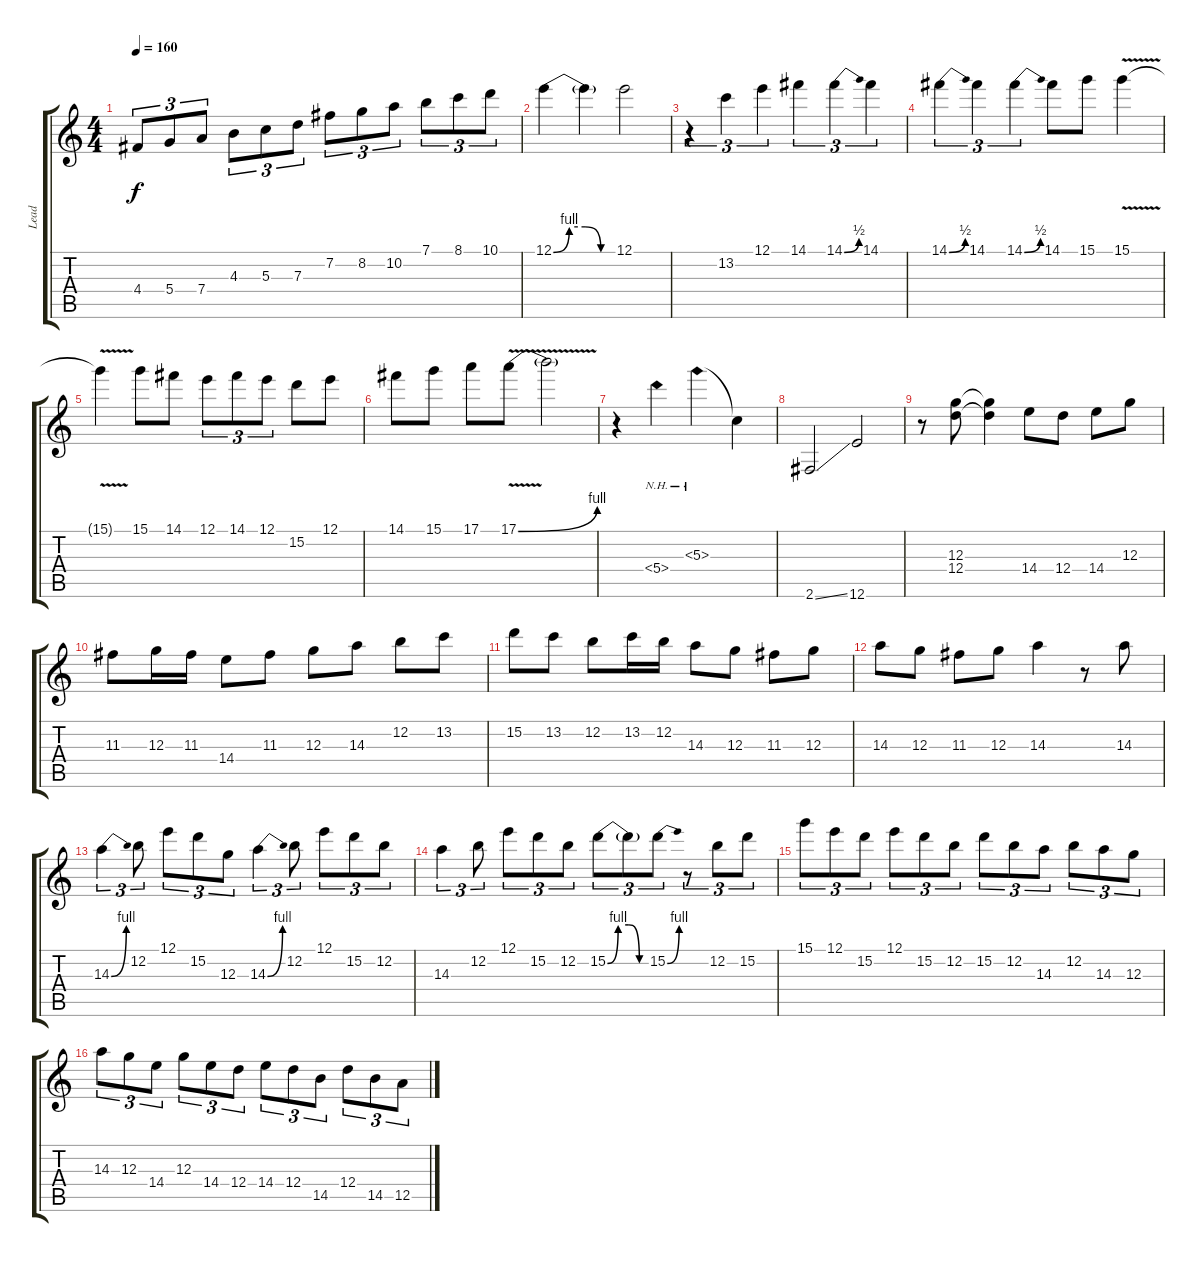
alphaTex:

\track ("Lead" "Lead") {instrument distortionguitar}
\staff {score tabs}
\tuning (E4 B3 G3 D3 A2 E2) {hide}
\ts (4 4)
\tempo 160
\clef g2
\ks c
4.4.8{tu (3 2) dy f} 5.4.8{tu (3 2)} 7.4.8{tu (3 2)} 4.3.8{tu (3 2)} 5.3.8{tu (3 2)} 7.3.8{tu (3 2)} 7.2.8{tu (3 2)} 8.2.8{tu (3 2)} 10.2.8{tu (3 2)} 7.1.8{tu (3 2)} 8.1.8{tu (3 2)} 10.1.8{tu (3 2)} |
12.1{be (custom 0 0 15 4 30 4 45 0 60 0)}.4 12.1{t}.4 12.1.2 |
r.4{tu (3 2)} 13.2.4{tu (3 2)} 12.1.4{tu (3 2)} 14.1.4{tu (3 2)} 14.1{be (bend 0 0 60 2)}.4{tu (3 2)} 14.1.4{tu (3 2)} |
14.1{be (bend 0 0 60 2)}.4{tu (3 2)} 14.1.4{tu (3 2)} 14.1{be (bend 0 0 60 2)}.4{tu (3 2)} 14.1.8 15.1.8 15.1{v}.4 |
15.1{t}.4 15.1.8 14.1.8 12.1.8{tu (3 2)} 14.1.8{tu (3 2)} 12.1.8{tu (3 2)} 15.2.8 12.1.8 |
14.1.8 15.1.8 17.1.8 17.1{be (bend 0 0 60 4) v}.8 17.1{t}.2 |
r.4 5.4{nh}.4 5.3{nh}.4 5.3{t}.4 |
2.6{ss}.2 12.6.2 |
r.8 (12.3 12.4).8 (12.3{t} 12.4{t}).4 14.4.8 12.4.8 14.4.8 12.3.8 |
11.3.8 12.3.16 11.3.16 14.4.8 11.3.8 12.3.8 14.3.8 12.2.8 13.2.8 |
15.2.8 13.2.8 12.2.8 13.2.16 12.2.16 14.3.8 12.3.8 11.3.8 12.3.8 |
14.3.8 12.3.8 11.3.8 12.3.8 14.3.4 r.8 14.3.8 |
14.3{be (bend 0 0 60 4)}.4{tu (3 2)} 12.2.8{tu (3 2)} 12.1.8{tu (3 2)} 15.2.8{tu (3 2)} 12.3.8{tu (3 2)} 14.3{be (bend 0 0 60 4)}.4{tu (3 2)} 12.2.8{tu (3 2)} 12.1.8{tu (3 2)} 15.2.8{tu (3 2)} 12.2.8{tu (3 2)} |
14.3.4{tu (3 2)} 12.2.8{tu (3 2)} 12.1.8{tu (3 2)} 15.2.8{tu (3 2)} 12.2.8{tu (3 2)} 15.2{be (custom 0 0 15 4 30 4 45 0 60 0)}.8{tu (3 2)} 15.2{t}.8{tu (3 2)} 15.2{be (bend 0 0 60 4)}.8{tu (3 2)} r.8{tu (3 2)} 12.2.8{tu (3 2)} 15.2.8{tu (3 2)} |
15.1.8{tu (3 2)} 12.1.8{tu (3 2)} 15.2.8{tu (3 2)} 12.1.8{tu (3 2)} 15.2.8{tu (3 2)} 12.2.8{tu (3 2)} 15.2.8{tu (3 2)} 12.2.8{tu (3 2)} 14.3.8{tu (3 2)} 12.2.8{tu (3 2)} 14.3.8{tu (3 2)} 12.3.8{tu (3 2)} |
14.3.8{tu (3 2)} 12.3.8{tu (3 2)} 14.4.8{tu (3 2)} 12.3.8{tu (3 2)} 14.4.8{tu (3 2)} 12.4.8{tu (3 2)} 14.4.8{tu (3 2)} 12.4.8{tu (3 2)} 14.5.8{tu (3 2)} 12.4.8{tu (3 2)} 14.5.8{tu (3 2)} 12.5.8{tu (3 2)}
